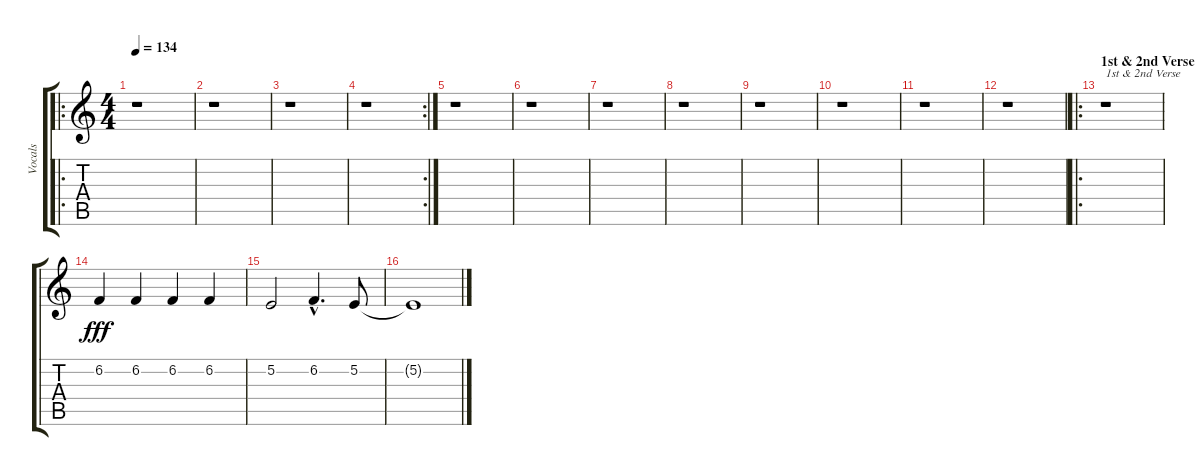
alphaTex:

\track ("Vocals" "Vocals") {instrument pad4choir}
\staff {score tabs}
\tuning (E4 B3 G3 D3 A2 E2) {hide}
\ro
\ts (4 4)
\tempo 134
\clef g2
\ks c
r.1{dy fff} |
r.1 |
r.1 |
\rc 2
r.1 |
r.1 |
r.1 |
r.1 |
r.1 |
r.1 |
r.1 |
r.1 |
r.1 |
\ro
\section ("" "1st & 2nd Verse")
r.1{txt "1st & 2nd Verse"} |
6.2.4 6.2.4 6.2.4 6.2.4 |
5.2.2 6.2{hac}.4{d} 5.2.8 |
5.2{t}.1
